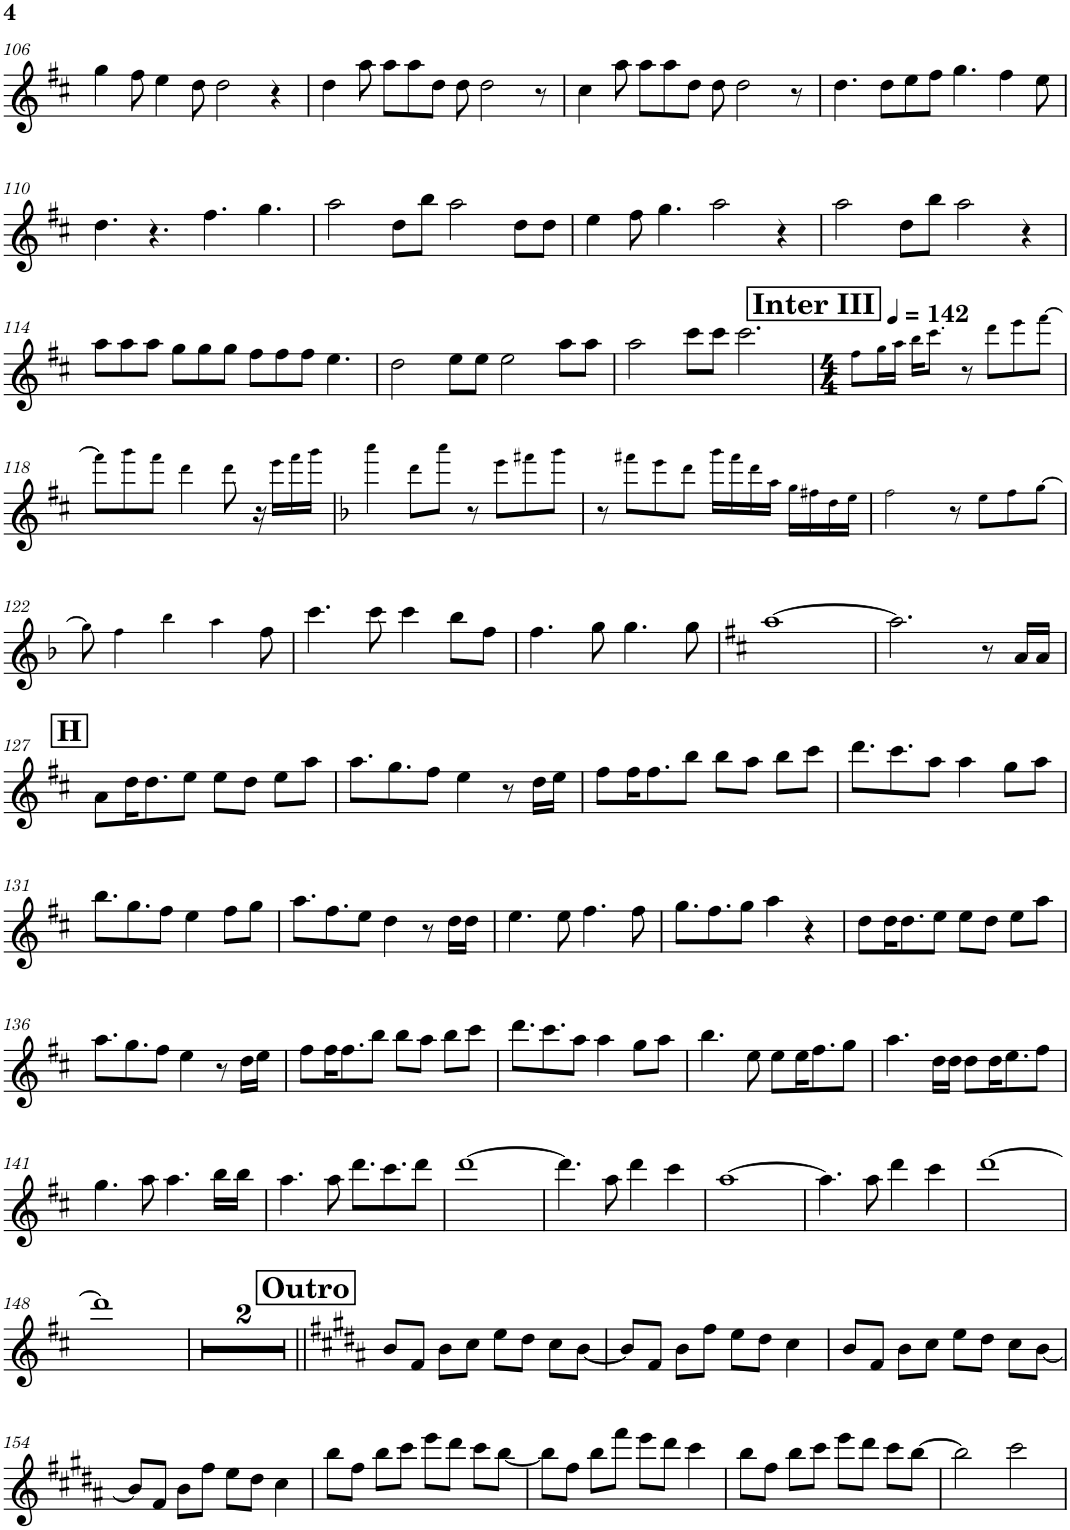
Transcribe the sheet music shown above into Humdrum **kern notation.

**kern
*part1
*staff1
*I"Piano
*I'Pno.
!!LO:PB:g=z
*clefG2
*k[f#c#]
*M12/8
=106
4gg\
8ff#\
4ee\
8dd\
2dd\
4r
=107
4dd\
8aa\
8aa\L
8aa\
8dd\J
8dd\
2dd\
8r
=108
4cc#\
8aa\
8aa\L
8aa\
8dd\J
8dd\
2dd\
8r
=109
4.dd\
8dd\L
8ee\
8ff#\J
4.gg\
4ff#\
8ee\
!!LO:LB:g=z
=110
4.dd\
4.r
4.ff#\
4.gg\
=111
2aa\
8dd\L
8bb\J
2aa\
8dd\L
8dd\J
=112
4ee\
8ff#\
4.gg\
2aa\
4r
=113
2aa\
8dd\L
8bb\J
2aa\
4r
!!LO:LB:g=z
=114
8aa\L
8aa\
8aa\J
8gg\L
8gg\
8gg\J
8ff#\L
8ff#\
8ff#\J
4.ee\
=115
2dd\
8ee\L
8ee\J
2ee\
8aa\L
8aa\J
=116
2aa\
8ccc#\L
8ccc#\J
2.ccc#\
=117
!!LO:REH:place=s1:a:B:cj:fs=14:t=Inter III
*M4/4
*MM142
8ff#!\L
16gg!\L
16aa!\JJ
16bb!\KL
8.ccc#!\J
8r
8ddd!\L
8eee!\
[8fff#!\J
!!LO:LB:g=z
=118
8fff#!\L]
8ggg!\
8fff#!\J
4ddd!\
8ddd!\
16r
16eee!\LL
16fff#!\
16ggg!\JJ
=119
*k[b-]
4aaa!\
8ddd!\L
8aaa!\J
8r
8eee!\L
8fff#X!\
8ggg!\J
=120
8r
8fff#X!\L
8eee!\
8ddd!\J
16ggg!\LL
16fff#!\
16ddd!\
16aa!\JJ
16gg!\LL
16ff#X!\
16dd!\
16ee!\JJ
=121
2ff!\
8r
8ee!\L
8ff!\
[8gg!\J
!!LO:LB:g=z
=122
8gg!\]
4ff!\
4bb-!\
4aa!\
8ff\
=123
4.ccc\
8ccc\
4ccc\
8bb-\L
8ff\J
=124
4.ff\
8gg\
4.gg\
8gg\
=125
*k[f#c#]
[1aa
=126
2.aa\]
8r
16a/LL
16a/JJ
!!LO:LB:g=z
!!LO:REH:place=s1:a:B:cj:fs=14:t=H
=127
8a\L
16dd\K
8.dd\
8ee\J
8ee\L
8dd\J
8ee\L
8aa\J
=128
8.aa\L
8.gg\
8ff#\J
4ee\
8r
16dd\LL
16ee\JJ
=129
8ff#\L
16ff#\K
8.ff#\
8bb\J
8bb\L
8aa\J
8bb\L
8ccc#\J
=130
8.ddd\L
8.ccc#\
8aa\J
4aa\
8gg\L
8aa\J
!!LO:LB:g=z
=131
8.bb\L
8.gg\
8ff#\J
4ee\
8ff#\L
8gg\J
=132
8.aa\L
8.ff#\
8ee\J
4dd\
8r
16dd\LL
16dd\JJ
=133
4.ee\
8ee\
4.ff#\
8ff#\
=134
8.gg\L
8.ff#\
8gg\J
4aa\
4r
=135
8dd\L
16dd\K
8.dd\
8ee\J
8ee\L
8dd\J
8ee\L
8aa\J
!!LO:LB:g=z
=136
8.aa\L
8.gg\
8ff#\J
4ee\
8r
16dd\LL
16ee\JJ
=137
8ff#\L
16ff#\K
8.ff#\
8bb\J
8bb\L
8aa\J
8bb\L
8ccc#\J
=138
8.ddd\L
8.ccc#\
8aa\J
4aa\
8gg\L
8aa\J
=139
4.bb\
8ee\
8ee\L
16ee\K
8.ff#\
8gg\J
=140
4.aa\
16dd\LL
16dd\JJ
8dd\L
16dd\K
8.ee\
8ff#\J
!!LO:LB:g=z
=141
4.gg\
8aa\
4.aa\
16bb\LL
16bb\JJ
=142
4.aa\
8aa\
8.ddd\L
8.ccc#\
8ddd\J
=143
[1ddd
=144
4.ddd\]
8aa\
4ddd\
4ccc#\
=145
[1aa
=146
4.aa\]
8aa\
4ddd\
4ccc#\
=147
[1ddd
!!LO:LB:g=z
=148
1ddd]
=149
1r
=150
1r
!!LO:REH:place=s1:a:B:cj:fs=14:t=Outro
=151||
*k[f#c#g#d#a#]
8b/L
8f#/J
8b\L
8cc#\J
8ee\L
8dd#\J
8cc#\L
[<8b\J
=152
8b/L]
8f#/J
8b\L
8ff#\J
8ee\L
8dd#\J
4cc#\
=153
8b/L
8f#/J
8b\L
8cc#\J
8ee\L
8dd#\J
8cc#\L
[<8b\J
!!LO:LB:g=z
=154
8b/L]
8f#/J
8b\L
8ff#\J
8ee\L
8dd#\J
4cc#\
=155
8bb\L
8ff#\J
8bb\L
8ccc#\J
8eee\L
8ddd#\J
8ccc#\L
[<8bb\J
=156
8bb\L]
8ff#\J
8bb\L
8fff#\J
8eee\L
8ddd#\J
4ccc#\
=157
8bb\L
8ff#\J
8bb\L
8ccc#\J
8eee\L
8ddd#\J
8ccc#\L
[8bb\J
=
*-
